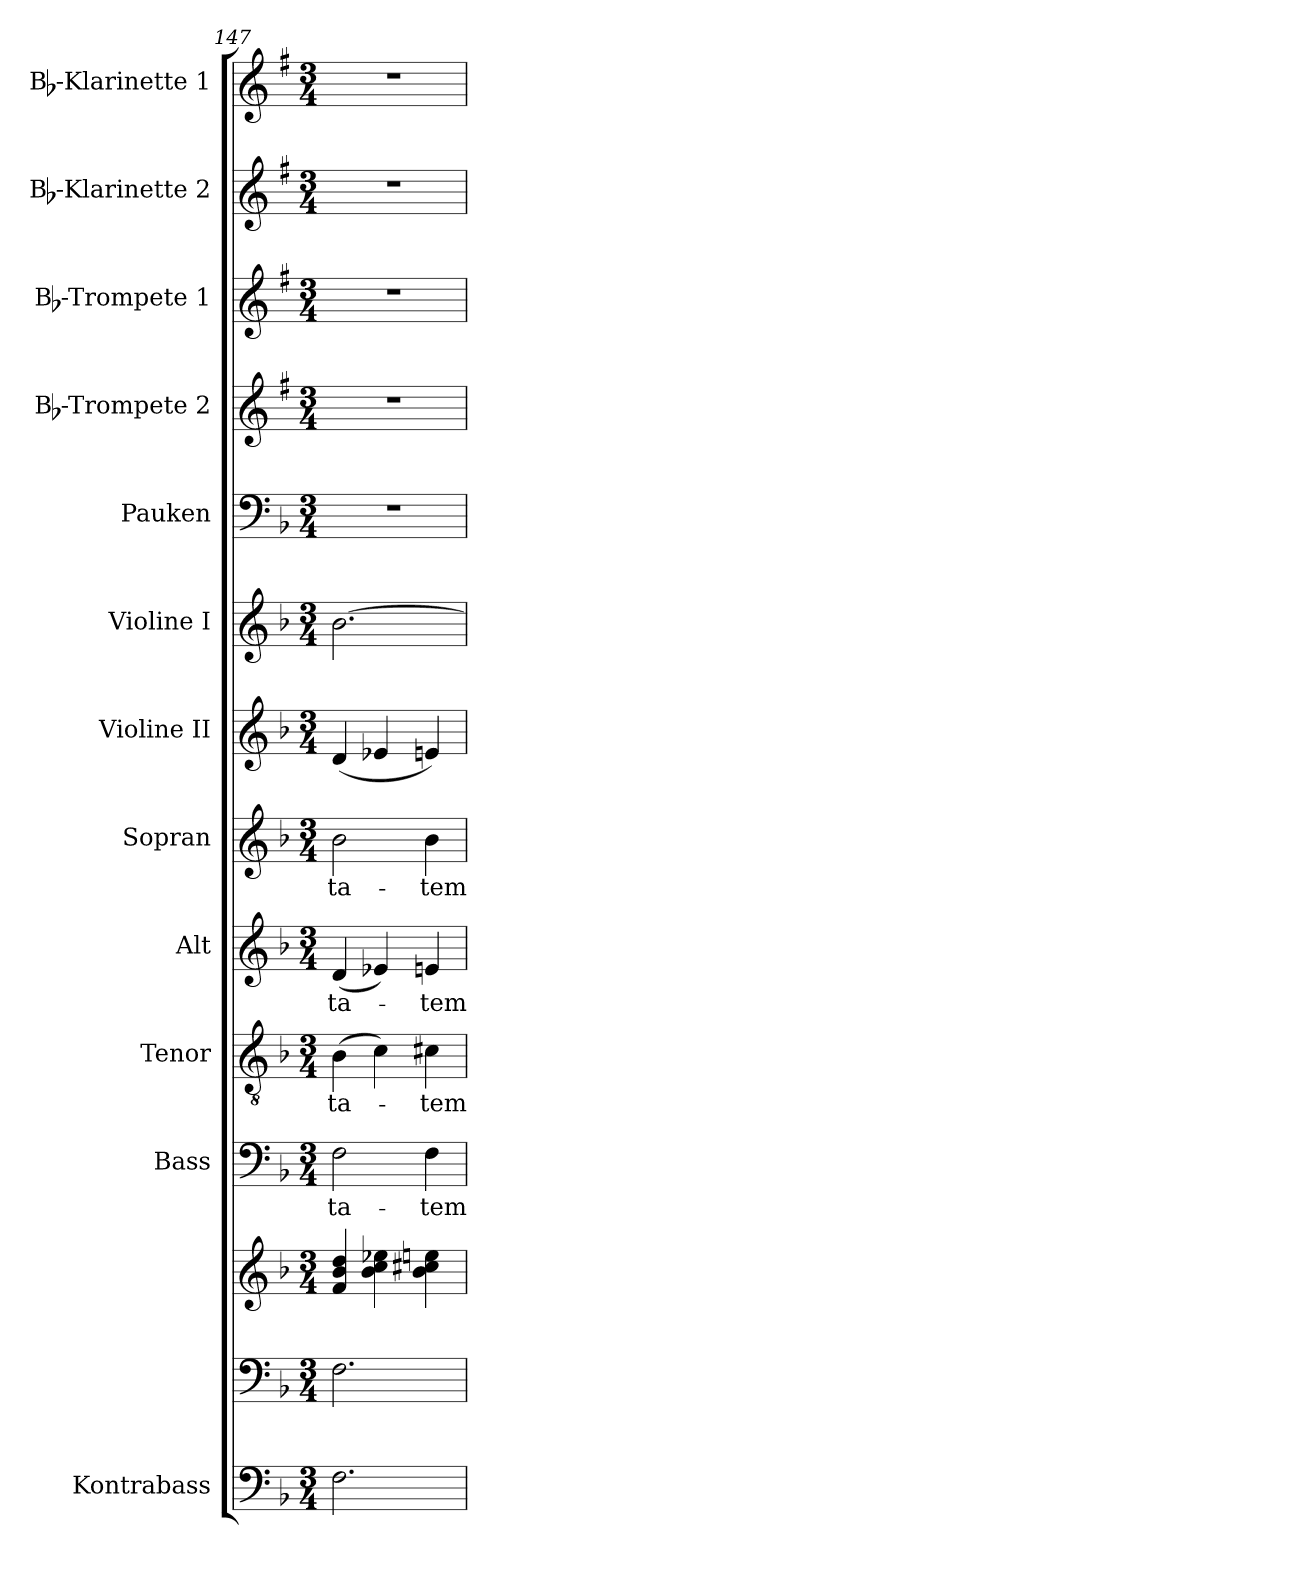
**kern	**kern	**kern	**kern	**text	**kern	**text	**kern	**text	**kern	**text	**kern	**kern	**kern	**kern	**kern	**kern	**kern
*part13	*part12	*part12	*part11	*part11	*part10	*part10	*part9	*part9	*part8	*part8	*part7	*part6	*part5	*part4	*part3	*part2	*part1
*staff14	*staff13	*staff12	*staff11	*staff11	*staff10	*staff10	*staff9	*staff9	*staff8	*staff8	*staff7	*staff6	*staff5	*staff4	*staff3	*staff2	*staff1
*I"Kontrabass	*	*	*I"Bass	*	*I"Tenor	*	*I"Alt	*	*I"Sopran	*	*I"Violine II	*I"Violine I	*I"Pauken	*I"Bb-Trompete 2	*I"Bb-Trompete 1	*I"Bb-Klarinette 2	*I"Bb-Klarinette 1
*I'Kb.	*	*	*I'B.	*	*I'T.	*	*I'A.	*	*I'S.	*	*I'Vl. II	*I'Vl. I	*I'Pk.	*I'Bb Trp. 2	*I'Bb Trp. 1	*I'Bb Kl. 2	*I'Bb Kl. 1
*clefF4	*clefF4	*clefG2	*clefF4	*	*clefGv2	*	*clefG2	*	*clefG2	*	*clefG2	*clefG2	*clefF4	*clefG2	*clefG2	*clefG2	*clefG2
*ITrd7c12	*	*	*	*	*	*	*	*	*	*	*	*	*	*ITrd1c2	*ITrd1c2	*ITrd1c2	*ITrd1c2
*k[b-]	*k[b-]	*k[b-]	*k[b-]	*	*k[b-]	*	*k[b-]	*	*k[b-]	*	*k[b-]	*k[b-]	*k[b-]	*k[b-]	*k[b-]	*k[b-]	*k[b-]
*F:	*F:	*F:	*F:	*	*F:	*	*F:	*	*F:	*	*F:	*F:	*F:	*F:	*F:	*F:	*F:
*M3/4	*M3/4	*M3/4	*M3/4	*	*M3/4	*	*M3/4	*	*M3/4	*	*M3/4	*M3/4	*M3/4	*M3/4	*M3/4	*M3/4	*M3/4
=147	=147	=147	=147	=147	=147	=147	=147	=147	=147	=147	=147	=147	=147	=147	=147	=147	=147
!	!	!	!	!LO:LY:b	!	!LO:LY:b	!	!LO:LY:b	!	!LO:LY:b	!	!	!	!	!	!	!
2.FF\	2.F\	4f/ 4b-/ 4dd/	2F\	-ta-	(>4B-\	-ta-	(<4d/	-ta-	2b-\	-ta-	(<4d/	[2.b-\	2.r	2.r	2.r	2.r	2.r
.	.	4b-\ 4cc\ 4ee-X\	.	.	4c\)	.	4e-X/)	.	.	.	4e-X/	.	.	.	.	.	.
!	!	!	!	!LO:LY:b	!	!LO:LY:b	!	!LO:LY:b	!	!LO:LY:b	!	!	!	!	!	!	!
.	.	4b-\ 4cc#X\ 4een\	4F\	-tem	4c#X\	-tem	4en/	-tem	4b-\	-tem	4en/)	.	.	.	.	.	.
=	=	=	=	=	=	=	=	=	=	=	=	=	=	=	=	=	=
*-	*-	*-	*-	*-	*-	*-	*-	*-	*-	*-	*-	*-	*-	*-	*-	*-	*-
